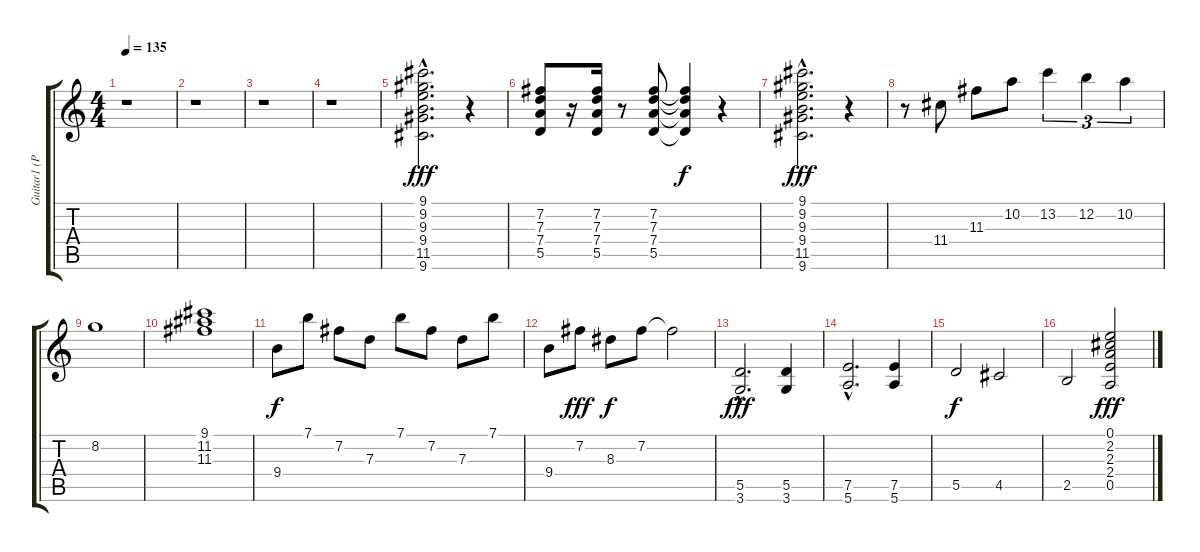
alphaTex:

\track ("Guitar1 (Part1)" "Guitar1 (P") {instrument overdrivenguitar}
\staff {score tabs}
\tuning (E4 B3 G3 D3 A2 E2) {hide}
\ts (4 4)
\tempo 135
\clef g2
\ks c
r.1{dy f} |
r.1 |
r.1 |
r.1 |
(9.1{hac} 9.2{hac} 9.3{hac} 9.4{hac} 11.5{hac} 9.6{hac}).2{d dy fff} r.4 |
(7.2 7.3 7.4 5.5).8 r.16 (7.2 7.3 7.4 5.5).16 r.8 (7.2 7.3 7.4 5.5).8 (7.2{t} 7.3{t} 7.4{t} 5.5{t}).4{dy f} r.4 |
(9.1{hac} 9.2{hac} 9.3{hac} 9.4{hac} 11.5{hac} 9.6{hac}).2{d dy fff} r.4 |
r.8 11.4.8 11.3.8 10.2.8 13.2.4{tu (3 2)} 12.2.4{tu (3 2)} 10.2.4{tu (3 2)} |
8.2.1 |
(9.1 11.2 11.3).1 |
9.4.8{dy f} 7.1.8 7.2.8 7.3.8 7.1.8 7.2.8 7.3.8 7.1.8 |
9.4.8 7.2.8{dy fff} 8.3.8{dy f} 7.2.8 7.2{t}.2 |
(5.5{hac} 3.6{hac}).2{d dy fff} (5.5 3.6).4 |
(7.5{hac} 5.6{hac}).2{d} (7.5 5.6).4 |
5.5.2{dy f} 4.5.2 |
2.5.2 (0.1 2.2 2.3 2.4 0.5).2{dy fff}
